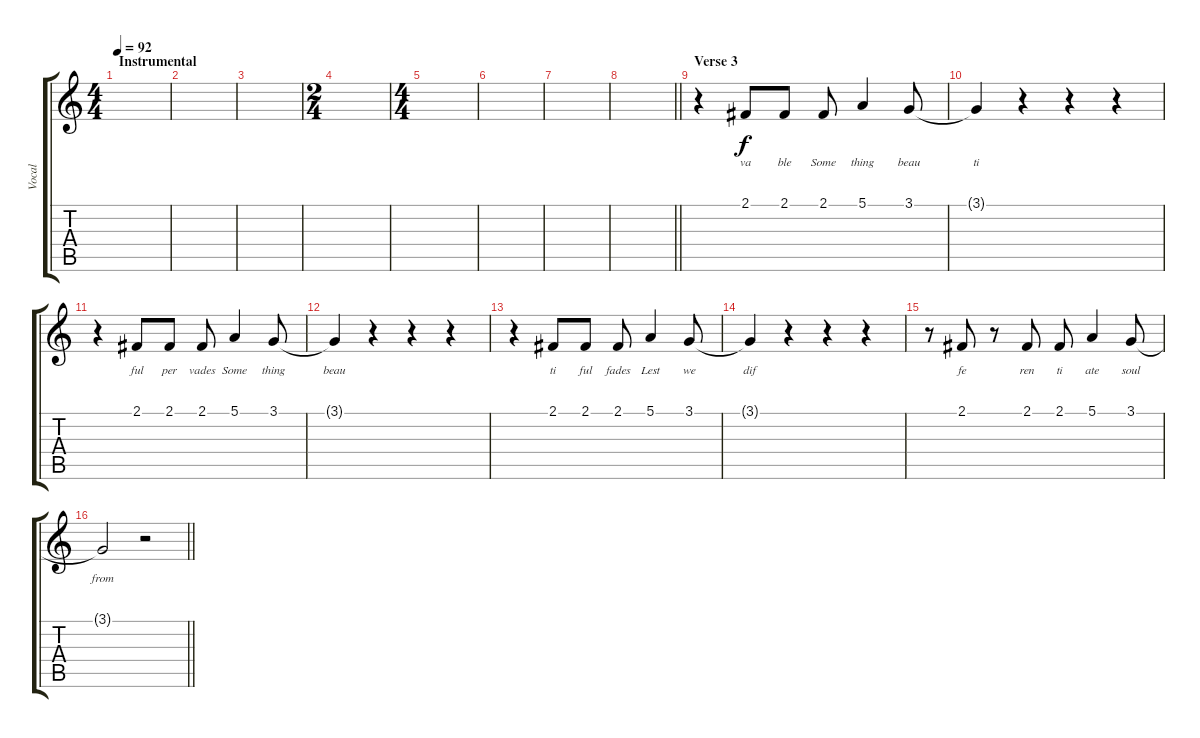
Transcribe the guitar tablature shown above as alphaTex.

\track ("Vocal" "Vocal") {instrument acousticgrandpiano}
\staff {score tabs}
\tuning (E4 B3 G3 D3 A2 E2) {hide}
\ts (4 4)
\section ("" "Instrumental")
\tempo 92
\clef g2
\ks c
|
|
|
\ts (2 4)
|
\ts (4 4)
|
|
|
\barLineRight lightlight
|
\section ("" "Verse 3")
r.4 2.1.8{lyrics (0 "va") lyrics (1 "") lyrics (2 "") lyrics (3 "") lyrics (4 "")} 2.1.8{lyrics (0 "ble") lyrics (1 "") lyrics (2 "") lyrics (3 "") lyrics (4 "")} 2.1.8{lyrics (0 "Some") lyrics (1 "") lyrics (2 "") lyrics (3 "") lyrics (4 "")} 5.1.4{lyrics (0 "thing") lyrics (1 "") lyrics (2 "") lyrics (3 "") lyrics (4 "")} 3.1.8{lyrics (0 "beau") lyrics (1 "") lyrics (2 "") lyrics (3 "") lyrics (4 "")} |
3.1{t}.4{lyrics (0 "ti") lyrics (1 "") lyrics (2 "") lyrics (3 "") lyrics (4 "")} r.4 r.4 r.4 |
r.4 2.1.8{lyrics (0 "ful") lyrics (1 "") lyrics (2 "") lyrics (3 "") lyrics (4 "")} 2.1.8{lyrics (0 "per") lyrics (1 "") lyrics (2 "") lyrics (3 "") lyrics (4 "")} 2.1.8{lyrics (0 "vades") lyrics (1 "") lyrics (2 "") lyrics (3 "") lyrics (4 "")} 5.1.4{lyrics (0 "Some") lyrics (1 "") lyrics (2 "") lyrics (3 "") lyrics (4 "")} 3.1.8{lyrics (0 "thing") lyrics (1 "") lyrics (2 "") lyrics (3 "") lyrics (4 "")} |
3.1{t}.4{lyrics (0 "beau") lyrics (1 "") lyrics (2 "") lyrics (3 "") lyrics (4 "")} r.4 r.4 r.4 |
r.4 2.1.8{lyrics (0 "ti") lyrics (1 "") lyrics (2 "") lyrics (3 "") lyrics (4 "")} 2.1.8{lyrics (0 "ful") lyrics (1 "") lyrics (2 "") lyrics (3 "") lyrics (4 "")} 2.1.8{lyrics (0 "fades") lyrics (1 "") lyrics (2 "") lyrics (3 "") lyrics (4 "")} 5.1.4{lyrics (0 "Lest") lyrics (1 "") lyrics (2 "") lyrics (3 "") lyrics (4 "")} 3.1.8{lyrics (0 "we") lyrics (1 "") lyrics (2 "") lyrics (3 "") lyrics (4 "")} |
3.1{t}.4{lyrics (0 "dif") lyrics (1 "") lyrics (2 "") lyrics (3 "") lyrics (4 "")} r.4 r.4 r.4 |
r.8 2.1.8{lyrics (0 "fe") lyrics (1 "") lyrics (2 "") lyrics (3 "") lyrics (4 "")} r.8 2.1.8{lyrics (0 "ren") lyrics (1 "") lyrics (2 "") lyrics (3 "") lyrics (4 "")} 2.1.8{lyrics (0 "ti") lyrics (1 "") lyrics (2 "") lyrics (3 "") lyrics (4 "")} 5.1.4{lyrics (0 "ate") lyrics (1 "") lyrics (2 "") lyrics (3 "") lyrics (4 "")} 3.1.8{lyrics (0 "soul") lyrics (1 "") lyrics (2 "") lyrics (3 "") lyrics (4 "")} |
\barLineRight lightlight
3.1{t}.2{lyrics (0 "from") lyrics (1 "") lyrics (2 "") lyrics (3 "") lyrics (4 "")} r.2
